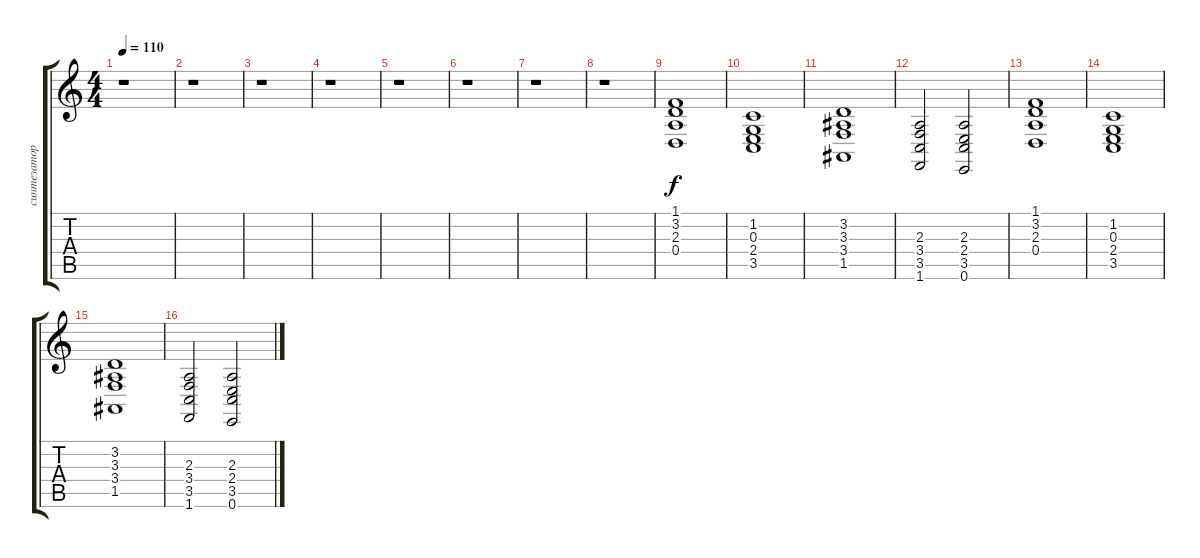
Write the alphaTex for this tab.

\track ("синтезатор" "синтезатор") {instrument stringensemble2}
\staff {score tabs}
\tuning (E4 B3 G3 D3 A2 E2) {hide}
\ts (4 4)
\tempo 110
\clef g2
\ks c
r.1{dy f} |
r.1 |
r.1 |
r.1 |
r.1 |
r.1 |
r.1 |
r.1 |
(1.1 3.2 2.3 0.4).1 |
(1.2 0.3 2.4 3.5).1 |
(3.2 3.3 3.4 1.5).1 |
(2.3 3.4 3.5 1.6).2 (2.3 2.4 3.5 0.6).2 |
(1.1 3.2 2.3 0.4).1 |
(1.2 0.3 2.4 3.5).1 |
(3.2 3.3 3.4 1.5).1 |
(2.3 3.4 3.5 1.6).2 (2.3 2.4 3.5 0.6).2
